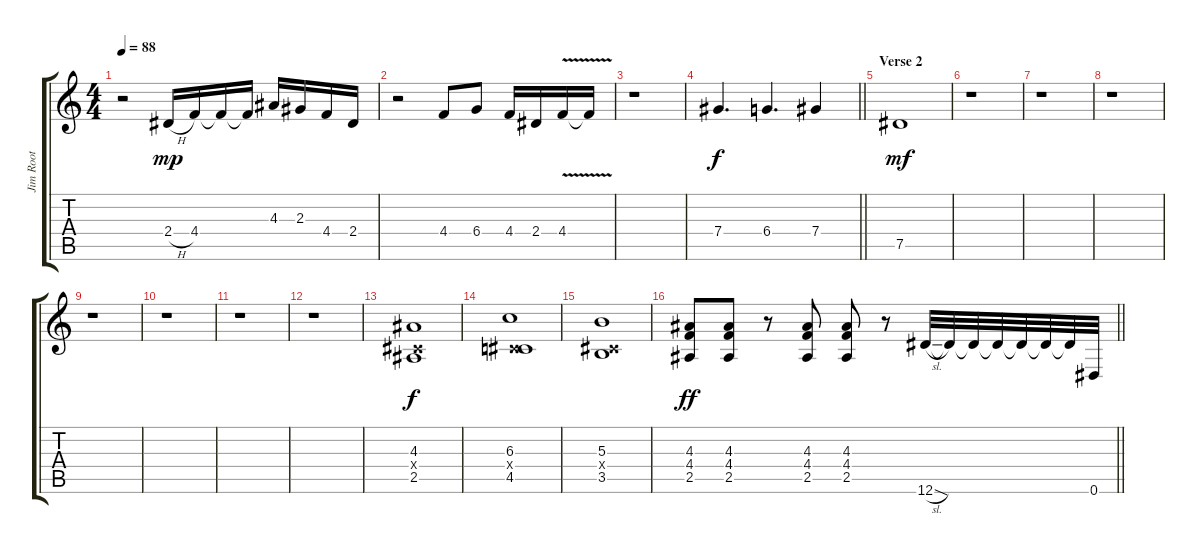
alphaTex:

\track ("Jim Root" "Jim Root") {instrument distortionguitar}
\staff {score tabs}
\tuning (Eb4 Bb3 Gb3 Db3 Ab2 Eb2) {hide}
\ts (4 4)
\tempo 88
\clef g2
\ks c
r.2{dy f} 2.4{h}.16{dy mp} 4.4.16 4.4{t}.16 4.4{t}.16 4.3.16 2.3.16 4.4.16 2.4.16 |
r.2 4.4.8 6.4.8 4.4.16 2.4.16 4.4{v}.16 4.4{t}.16 |
r.1 |
\barLineRight lightlight
7.4.4{d dy f instrument overdrivenguitar} 6.4.4{d} 7.4.4 |
\section ("" "Verse 2")
7.5.1{dy mf volume 7} |
r.1 |
r.1 |
r.1{volume 14 instrument distortionguitar} |
r.1 |
r.1 |
r.1 |
r.1 |
(4.3 0.4{x} 2.5).1{dy f} |
(6.3 0.4{x} 4.5).1 |
(5.3 0.4{x} 3.5).1 |
\barLineRight lightlight
(4.3 4.4 2.5).8{dy ff} (4.3 4.4 2.5).8 r.8 (4.3 4.4 2.5).8 (4.3 4.4 2.5).8 r.8 12.6{sl}.32 12.6{t}.32 12.6{t}.32 12.6{t}.32 12.6{t}.32 12.6{t}.32 12.6{t}.32 0.6.32
